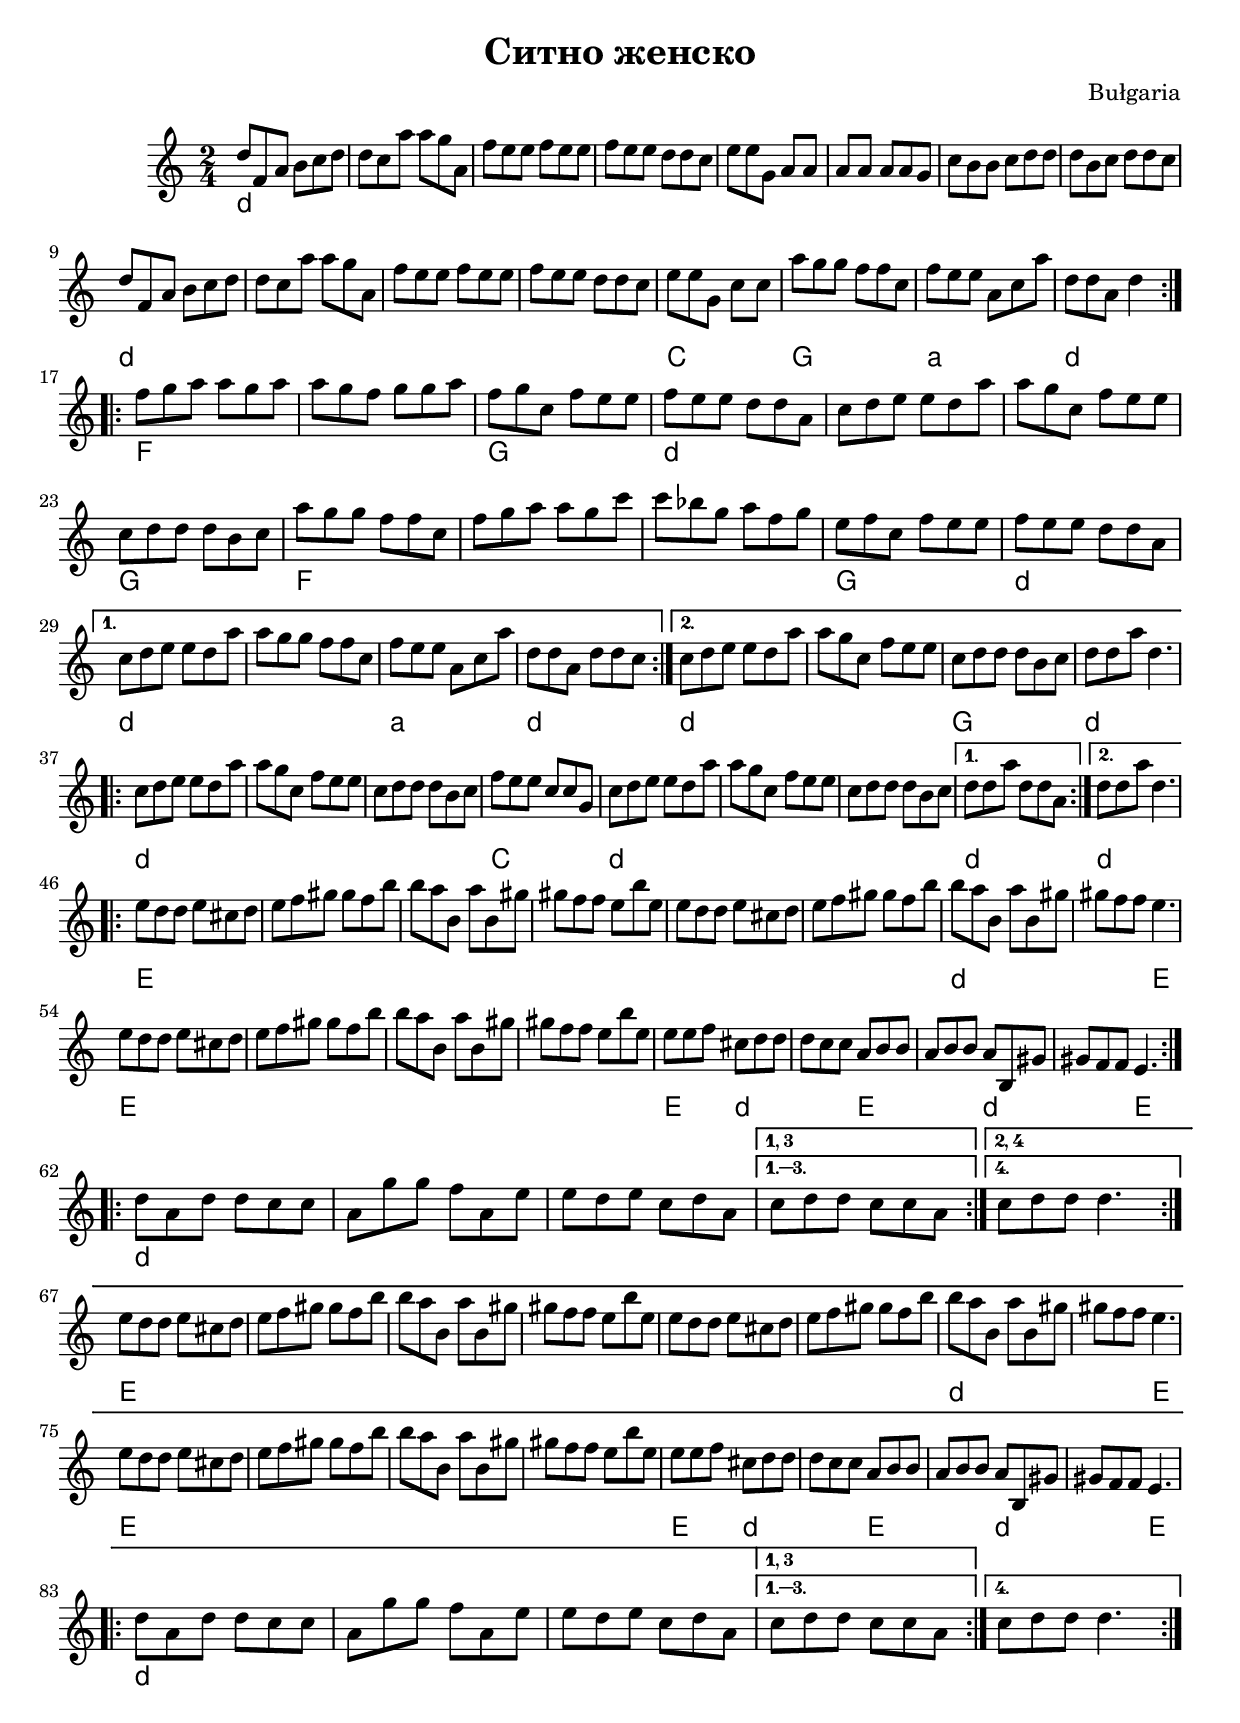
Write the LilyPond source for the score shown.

\version "2.16.2"
\include "deutsch.ly"

A = \relative c'' {
  \repeat volta 2 {
    \times 2/3 {
      h8 d, fis  gis a h | \noBreak
      h8 a fis'  fis e fis, | \noBreak
      d'8 cis cis  d cis cis | \noBreak
      d8 cis cis   h h a | \noBreak
    }

    \times 2/3 { cis8 cis e, }  fis8 fis | \noBreak
    fis8 fis \times 2/3 { fis fis e } | \noBreak
    \times 2/3 {
      a8 gis gis   a h h | \noBreak
      h8 gis a  h h a | \break
    }

    \times 2/3 {
      h8 d, fis  gis a h | \noBreak
      h8 a fis'  fis e fis, | \noBreak
      d'8 cis cis  d cis cis | \noBreak
      d8 cis cis   h h a | \noBreak
    }

    \times 2/3 { cis8 cis e, } a8 a | \noBreak
    \times 2/3 {
      fis'8 e e   d d a | \noBreak
      d8 cis cis fis, a fis' | \noBreak
      h,8 h fis
    } h4 |
  }
}

AChords = \chordmode {
  h2:m |
  s2 |
  s2 |
  s2 |

  s2 |
  s2 |
  s2 |
  s2 |

  h2:m |
  s2 |
  s2 |
  s2 |

  a2 |
  e2 |
  fis2:m |
  h2:m |
}

B = \relative c'' {
  \repeat volta 2 {
    \times 2/3 {
      d8 e fis  fis e fis | \noBreak
      fis8 e d  e e fis | \noBreak
      d8 e a,   d cis cis | \noBreak
      d8 cis cis   h h fis | \noBreak
      a8 h cis  cis h fis' | \noBreak
      fis8 e a,   d cis cis | \break
      a8 h h   h gis a | \noBreak
      fis' e e  d d a | \noBreak
    }

    \times 2/3 {
      d8 e fis   fis e a | \noBreak
      a8 g e   fis d e | \noBreak
      cis8 d a  d cis cis | \noBreak
      d8 cis cis   h h fis | \break
    }
  } \alternative {
    {
      \times 2/3 {
        a8 h cis   cis h fis' | \noBreak
        fis8 e e  d d a | \noBreak
        d8 cis cis   fis, a fis' | \noBreak
        h, h fis   h h a | \noBreak
      }
    } {
      \times 2/3 {
        a8 h cis  cis h fis' | \noBreak
        fis8 e a,   d cis cis | \noBreak
        a8 h h   h gis a | \noBreak
        h h fis' h,4. |
      }
    }
  }
}

BChords = \chordmode {
  d2 |
  s2 |
  e2 |
  h2:m |
  s2 |
  s2 |
  e2 |
  d2 |

  s2 |
  s2 |
  e2 |
  h2:m |

  h2:m |
  s2 |
  fis2:m |
  h2:m |

  h2:m |
  s2 |
  e2 |
  h2:m |
}

C = \relative c'' {
  \repeat volta 2 {
    \relative c'' {
      \times 2/3 {
        a8 h cis   cis h fis' |
        fis8 e a,  d cis cis |
        a8 h h   h gis a |
      }

      \times 2/3 { d8 cis cis   a a e }

      \times 2/3 {
        a8 h cis   cis h fis' |
        fis8 e a,  d cis cis |
        a8 h h   h gis a |
      }
    }
  } \alternative { {
      \times 2/3 { h8 h fis'  h, h fis } |
    } {
      \times 2/3 { h8 h fis'  h,4. } |
    }
  }
}

CChords = \chordmode {
  h2:m |
  s2 |
  s2 |

  a2 |

  h4:m s8 s8 |
  s2 |
  s2 |

  h2:m |
  h2:m |
}


D = \relative c'' {
  \times 2/3 {
    cis8 h h   cis ais h | \noBreak
    cis8 d eis  eis d gis | \noBreak
    gis8 fis gis,   fis' gis, eis' | \noBreak
    eis8 d d   cis gis' cis, | \noBreak
  }

  \times 2/3 {
    cis8 h h   cis ais h | \noBreak
    cis8 d eis  eis d gis | \noBreak
    gis8 fis gis,   fis' gis, eis' | \noBreak
    eis8 d d   cis4. | \break
  }

  \times 2/3 {
    cis8 h h   cis ais h | \noBreak
    cis8 d eis  eis d gis | \noBreak
    gis8 fis gis,   fis' gis, eis' | \noBreak
    eis8 d d   cis gis' cis, | \noBreak
  }

  \times 2/3 {
   cis8 cis d   ais h h | \noBreak
   h8 a a   fis gis gis | \noBreak
   fis8 gis gis   fis gis, eis' | \noBreak
   eis8 d d cis4. |
  }
}

DChords = \chordmode {
  cis2 |
  s2 |
  s2 |
  s2 |

  s2 |
  s2 |
  h2:m |
  s4 cis4 |

  cis2 |
  s2 |
  s2 |
  s2 |

  cis4 h4:m |
  s4 cis4 |
  s4 h4:m |
  s4 cis4 |
}

sitnoZenskoMelodyIVd = \relative c'' {
  \times 2/3 {
    h8 cis d   eis fis gis |
    gis8 fis gis   gis fis gis, |
    eis'8 eis d   fis gis, eis' |
    eis8 d d   cis gis' cis, |
  }
}

E = \relative c'' {
  \repeat volta 4 {
    \times 2/3 {
      h8 fis h   h a a |
      fis8 e' e   d fis, cis' |
      cis8 h cis  a h fis |
    }
  }
  \alternative {
    {
      \set Score.repeatCommands = #'((volta "1, 3"))
      \times 2/3 { a8 h h   a a fis | }
    } {
      \set Score.repeatCommands = #'((volta "2, 4") end-repeat)
      \times 2/3 { a8 h h   h4. | }
      \set Score.repeatCommands = #'(end-repeat)
    }
  }
}
EChords = \chordmode {
  h2:m |
  s2 |
  s2 |

  s2 |
  s2 |
}

tupletSettings = {
  \set tupletSpannerDuration = #(ly:make-moment 1 4)
  \override TupletNumber #'transparent = ##t
}

sitnoZenskoMelody = {
  \clef treble
  \time 2/4
  \key fis \minor

  \set tupletSpannerDuration = #(ly:make-moment 1 4)
  \override TupletNumber #'transparent = ##t
  %\override TupletBracket #'bracket-visibility = ##f

  \A
  \break
  \B
  \break
  \C
  \break
  \repeat volta 2 { \D }
  \break
  \E
  \break

  \D
  \break
  \E
}

sitnoZenskoHarmonies = {
  \germanChords
  \set chordNameLowercaseMinor = ##t
  %\set chordChanges = ##t

  \AChords
  \BChords
  \CChords
  \DChords
  \EChords

  \DChords
  \EChords
}

\header {
  title = "Ситно женско"
  composer = "Bułgaria"
}
\score {
  <<
    \new Staff \transpose h d' \sitnoZenskoMelody
    \new ChordNames \transpose h d' \sitnoZenskoHarmonies
  >>
}
